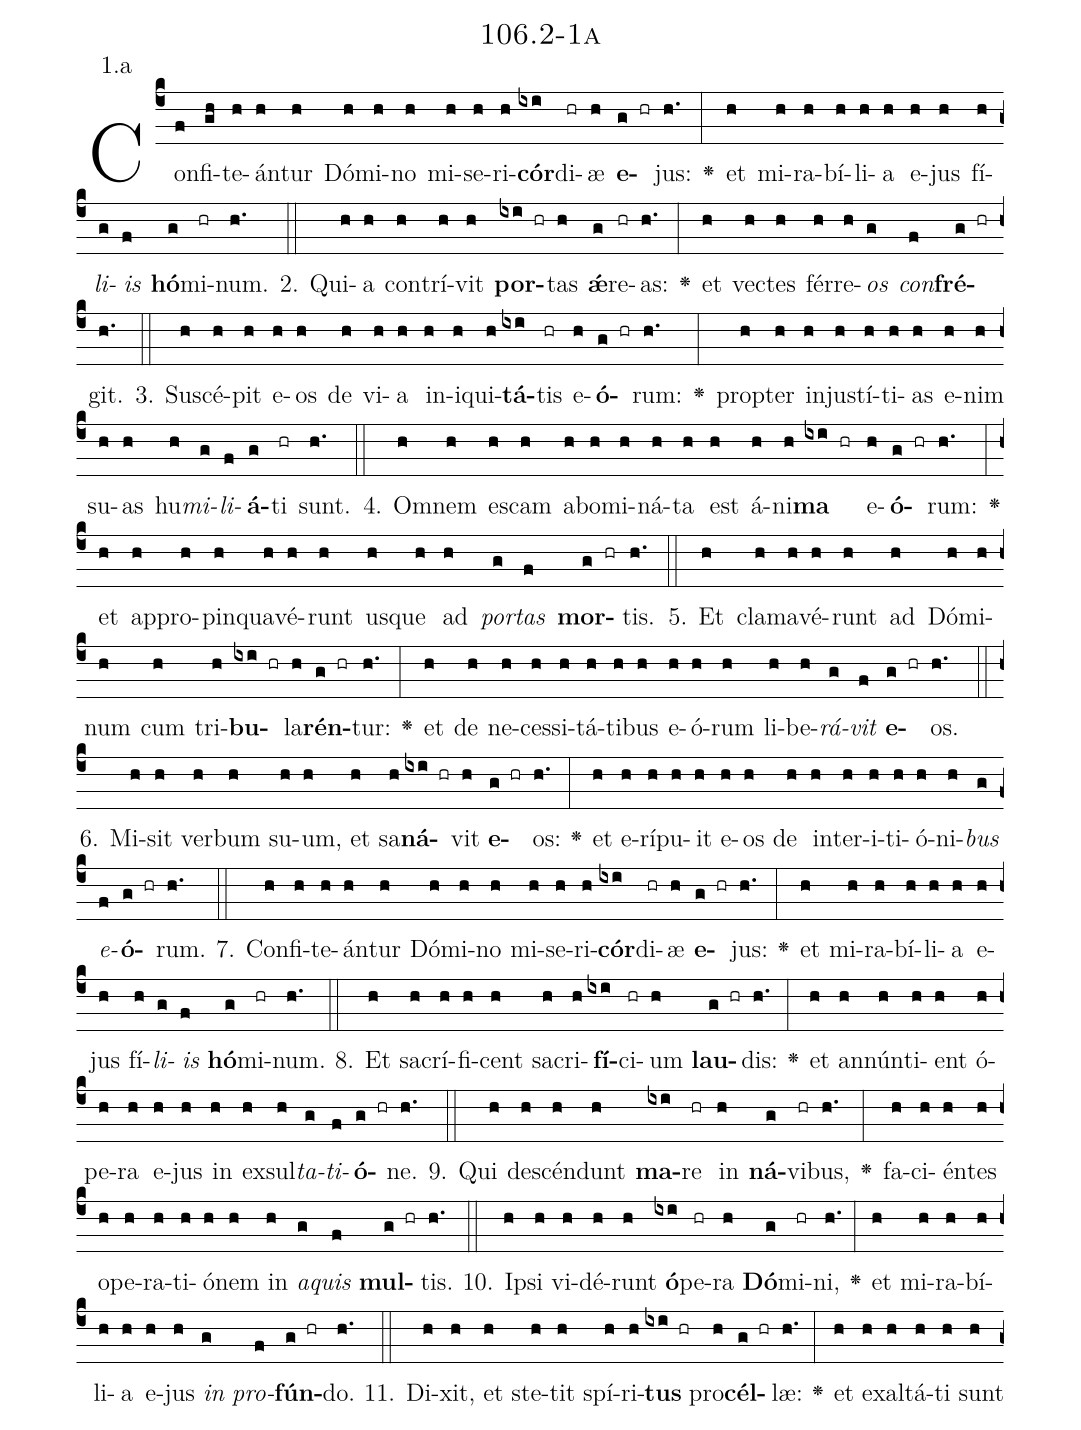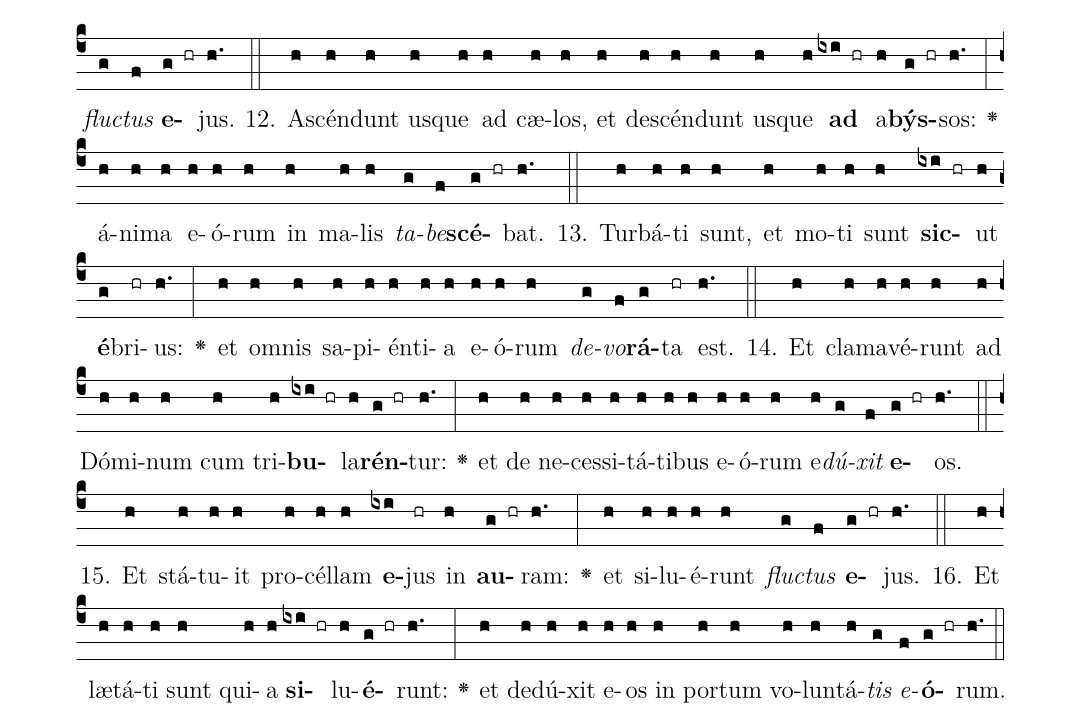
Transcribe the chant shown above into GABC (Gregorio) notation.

name: 106.2-1a;
annotation: 1.a;
%%
(c4)Con(f)fi(gh)te(h)án(h)tur(h) Dó(h)mi(h)no(h) mi(h)se(h)ri(h)<b>cór</b>(ixi)di(hr)æ(h) <b>e</b>(g hr)jus:(h.) <v>\greheightstar</v>(:) et(h) mi(h)ra(h)bí(h)li(h)a(h) e(h)jus(h) fí(h)<i>li</i>(g)<i>is</i>(f) <b>hó</b>(g)mi(hr)num.(h.) (::)
2. Qui(h)a(h) con(h)trí(h)vit(h) <b>por</b>(ixi hr)tas(h) <b>ǽ</b>(g)re(hr)as:(h.) <v>\greheightstar</v>(:) et(h) vec(h)tes(h) fér(h)re(h)<i>os</i>(g) <i>con</i>(f)<b>fré</b>(g hr)git.(h.) (::)
3. Su(h)scé(h)pit(h) e(h)os(h) de(h) vi(h)a(h) in(h)i(h)qui(h)<b>tá</b>(ixi)tis(hr) e(h)<b>ó</b>(g hr)rum:(h.) <v>\greheightstar</v>(:) prop(h)ter(h) in(h)jus(h)tí(h)ti(h)as(h) e(h)nim(h) su(h)as(h) hu(h)<i>mi</i>(g)<i>li</i>(f)<b>á</b>(g)ti(hr) sunt.(h.) (::)
4. Om(h)nem(h) es(h)cam(h) ab(h)o(h)mi(h)ná(h)ta(h) est(h) á(h)ni(h)<b>ma</b>(ixi hr) e(h)<b>ó</b>(g hr)rum:(h.) <v>\greheightstar</v>(:) et(h) ap(h)pro(h)pin(h)qua(h)vé(h)runt(h) us(h)que(h) ad(h) <i>por</i>(g)<i>tas</i>(f) <b>mor</b>(g hr)tis.(h.) (::)
5. Et(h) cla(h)ma(h)vé(h)runt(h) ad(h) Dó(h)mi(h)num(h) cum(h) tri(h)<b>bu</b>(ixi hr)la(h)<b>rén</b>(g hr)tur:(h.) <v>\greheightstar</v>(:) et(h) de(h) ne(h)ces(h)si(h)tá(h)ti(h)bus(h) e(h)ó(h)rum(h) li(h)be(h)<i>rá</i>(g)<i>vit</i>(f) <b>e</b>(g hr)os.(h.) (::)
6. Mi(h)sit(h) ver(h)bum(h) su(h)um,(h) et(h) sa(h)<b>ná</b>(ixi hr)vit(h) <b>e</b>(g hr)os:(h.) <v>\greheightstar</v>(:) et(h) e(h)rí(h)pu(h)it(h) e(h)os(h) de(h) in(h)ter(h)i(h)ti(h)ó(h)ni(h)<i>bus</i>(g) <i>e</i>(f)<b>ó</b>(g hr)rum.(h.) (::)
7. Con(h)fi(h)te(h)án(h)tur(h) Dó(h)mi(h)no(h) mi(h)se(h)ri(h)<b>cór</b>(ixi)di(hr)æ(h) <b>e</b>(g hr)jus:(h.) <v>\greheightstar</v>(:) et(h) mi(h)ra(h)bí(h)li(h)a(h) e(h)jus(h) fí(h)<i>li</i>(g)<i>is</i>(f) <b>hó</b>(g)mi(hr)num.(h.) (::)
8. Et(h) sa(h)crí(h)fi(h)cent(h) sa(h)cri(h)<b>fí</b>(ixi)ci(hr)um(h) <b>lau</b>(g hr)dis:(h.) <v>\greheightstar</v>(:) et(h) an(h)nún(h)ti(h)ent(h) ó(h)pe(h)ra(h) e(h)jus(h) in(h) ex(h)sul(h)<i>ta</i>(g)<i>ti</i>(f)<b>ó</b>(g hr)ne.(h.) (::)
9. Qui(h) de(h)scén(h)dunt(h) <b>ma</b>(ixi)re(hr) in(h) <b>ná</b>(g)vi(hr)bus,(h.) <v>\greheightstar</v>(:) fa(h)ci(h)én(h)tes(h) o(h)pe(h)ra(h)ti(h)ó(h)nem(h) in(h) <i>a</i>(g)<i>quis</i>(f) <b>mul</b>(g hr)tis.(h.) (::)
10. Ip(h)si(h) vi(h)dé(h)runt(h) <b>ó</b>(ixi)pe(hr)ra(h) <b>Dó</b>(g)mi(hr)ni,(h.) <v>\greheightstar</v>(:) et(h) mi(h)ra(h)bí(h)li(h)a(h) e(h)jus(h) <i>in</i>(g) <i>pro</i>(f)<b>fún</b>(g hr)do.(h.) (::)
11. Di(h)xit,(h) et(h) ste(h)tit(h) spí(h)ri(h)<b>tus</b>(ixi hr) pro(h)<b>cél</b>(g hr)læ:(h.) <v>\greheightstar</v>(:) et(h) ex(h)al(h)tá(h)ti(h) sunt(h) <i>fluc</i>(g)<i>tus</i>(f) <b>e</b>(g hr)jus.(h.) (::)
12. A(h)scén(h)dunt(h) us(h)que(h) ad(h) cæ(h)los,(h) et(h) de(h)scén(h)dunt(h) us(h)que(h) <b>ad</b>(ixi hr) a(h)<b>býs</b>(g hr)sos:(h.) <v>\greheightstar</v>(:) á(h)ni(h)ma(h) e(h)ó(h)rum(h) in(h) ma(h)lis(h) <i>ta</i>(g)<i>be</i>(f)<b>scé</b>(g hr)bat.(h.) (::)
13. Tur(h)bá(h)ti(h) sunt,(h) et(h) mo(h)ti(h) sunt(h) <b>sic</b>(ixi hr)ut(h) <b>é</b>(g)bri(hr)us:(h.) <v>\greheightstar</v>(:) et(h) om(h)nis(h) sa(h)pi(h)én(h)ti(h)a(h) e(h)ó(h)rum(h) <i>de</i>(g)<i>vo</i>(f)<b>rá</b>(g)ta(hr) est.(h.) (::)
14. Et(h) cla(h)ma(h)vé(h)runt(h) ad(h) Dó(h)mi(h)num(h) cum(h) tri(h)<b>bu</b>(ixi hr)la(h)<b>rén</b>(g hr)tur:(h.) <v>\greheightstar</v>(:) et(h) de(h) ne(h)ces(h)si(h)tá(h)ti(h)bus(h) e(h)ó(h)rum(h) e(h)<i>dú</i>(g)<i>xit</i>(f) <b>e</b>(g hr)os.(h.) (::)
15. Et(h) stá(h)tu(h)it(h) pro(h)cél(h)lam(h) <b>e</b>(ixi)jus(hr) in(h) <b>au</b>(g hr)ram:(h.) <v>\greheightstar</v>(:) et(h) si(h)lu(h)é(h)runt(h) <i>fluc</i>(g)<i>tus</i>(f) <b>e</b>(g hr)jus.(h.) (::)
16. Et(h) læ(h)tá(h)ti(h) sunt(h) qui(h)a(h) <b>si</b>(ixi hr)lu(h)<b>é</b>(g hr)runt:(h.) <v>\greheightstar</v>(:) et(h) de(h)dú(h)xit(h) e(h)os(h) in(h) por(h)tum(h) vo(h)lun(h)tá(h)<i>tis</i>(g) <i>e</i>(f)<b>ó</b>(g hr)rum.(h.) (::)
